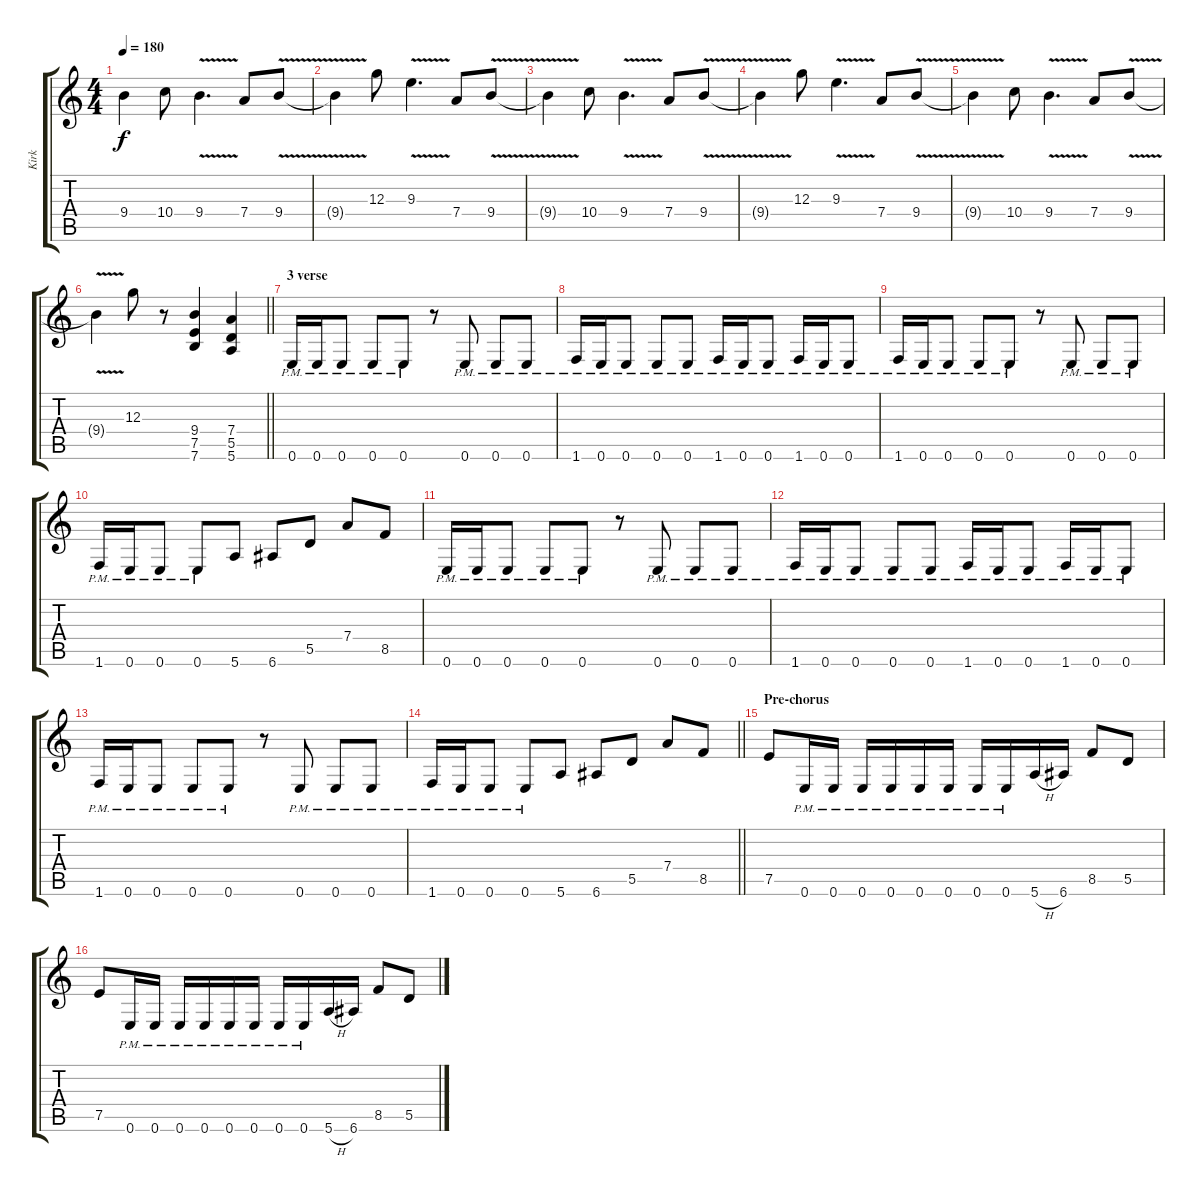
\track ("Kirk" "Kirk") {instrument overdrivenguitar}
\staff {score tabs}
\tuning (E4 B3 G3 D3 A2 E2) {hide}
\ts (4 4)
\tempo 180
\clef g2
\ks c
9.4{t}.4{dy f} 10.4.8 9.4{v}.4{d} 7.4.8 9.4{v}.8 |
9.4{t}.4 12.3.8 9.3{v}.4{d} 7.4.8 9.4{v}.8 |
9.4{t}.4 10.4.8 9.4{v}.4{d} 7.4.8 9.4{v}.8 |
9.4{t}.4 12.3.8 9.3{v}.4{d} 7.4.8 9.4{v}.8 |
9.4{t}.4 10.4.8 9.4{v}.4{d} 7.4.8 9.4{v}.8 |
\barLineRight lightlight
9.4{t}.4 12.3.8 r.8 (9.4 7.5 7.6).4 (7.4 5.5 5.6).4 |
\section ("" "3 verse")
0.6{pm}.16 0.6{pm}.16 0.6{pm}.8 0.6{pm}.8 0.6{pm}.8 r.8 0.6{pm}.8 0.6{pm}.8 0.6{pm}.8 |
1.6{pm}.16 0.6{pm}.16 0.6{pm}.8 0.6{pm}.8 0.6{pm}.8 1.6{pm}.16 0.6{pm}.16 0.6{pm}.8 1.6{pm}.16 0.6{pm}.16 0.6{pm}.8 |
1.6{pm}.16 0.6{pm}.16 0.6{pm}.8 0.6{pm}.8 0.6{pm}.8 r.8 0.6{pm}.8 0.6{pm}.8 0.6{pm}.8 |
1.6{pm}.16 0.6{pm}.16 0.6{pm}.8 0.6{pm}.8 5.6.8 6.6.8 5.5.8 7.4.8 8.5.8 |
0.6{pm}.16 0.6{pm}.16 0.6{pm}.8 0.6{pm}.8 0.6{pm}.8 r.8 0.6{pm}.8 0.6{pm}.8 0.6{pm}.8 |
1.6{pm}.16 0.6{pm}.16 0.6{pm}.8 0.6{pm}.8 0.6{pm}.8 1.6{pm}.16 0.6{pm}.16 0.6{pm}.8 1.6{pm}.16 0.6{pm}.16 0.6{pm}.8 |
1.6{pm}.16 0.6{pm}.16 0.6{pm}.8 0.6{pm}.8 0.6{pm}.8 r.8 0.6{pm}.8 0.6{pm}.8 0.6{pm}.8 |
\barLineRight lightlight
1.6{pm}.16 0.6{pm}.16 0.6{pm}.8 0.6{pm}.8 5.6.8 6.6.8 5.5.8 7.4.8 8.5.8 |
\section ("" "Pre-chorus")
7.5.8 0.6{pm}.16 0.6{pm}.16 0.6{pm}.16 0.6{pm}.16 0.6{pm}.16 0.6{pm}.16 0.6{pm}.16 0.6{pm}.16 5.6{h}.16 6.6.16 8.5.8 5.5.8 |
7.5.8 0.6{pm}.16 0.6{pm}.16 0.6{pm}.16 0.6{pm}.16 0.6{pm}.16 0.6{pm}.16 0.6{pm}.16 0.6{pm}.16 5.6{h}.16 6.6.16 8.5.8 5.5.8
